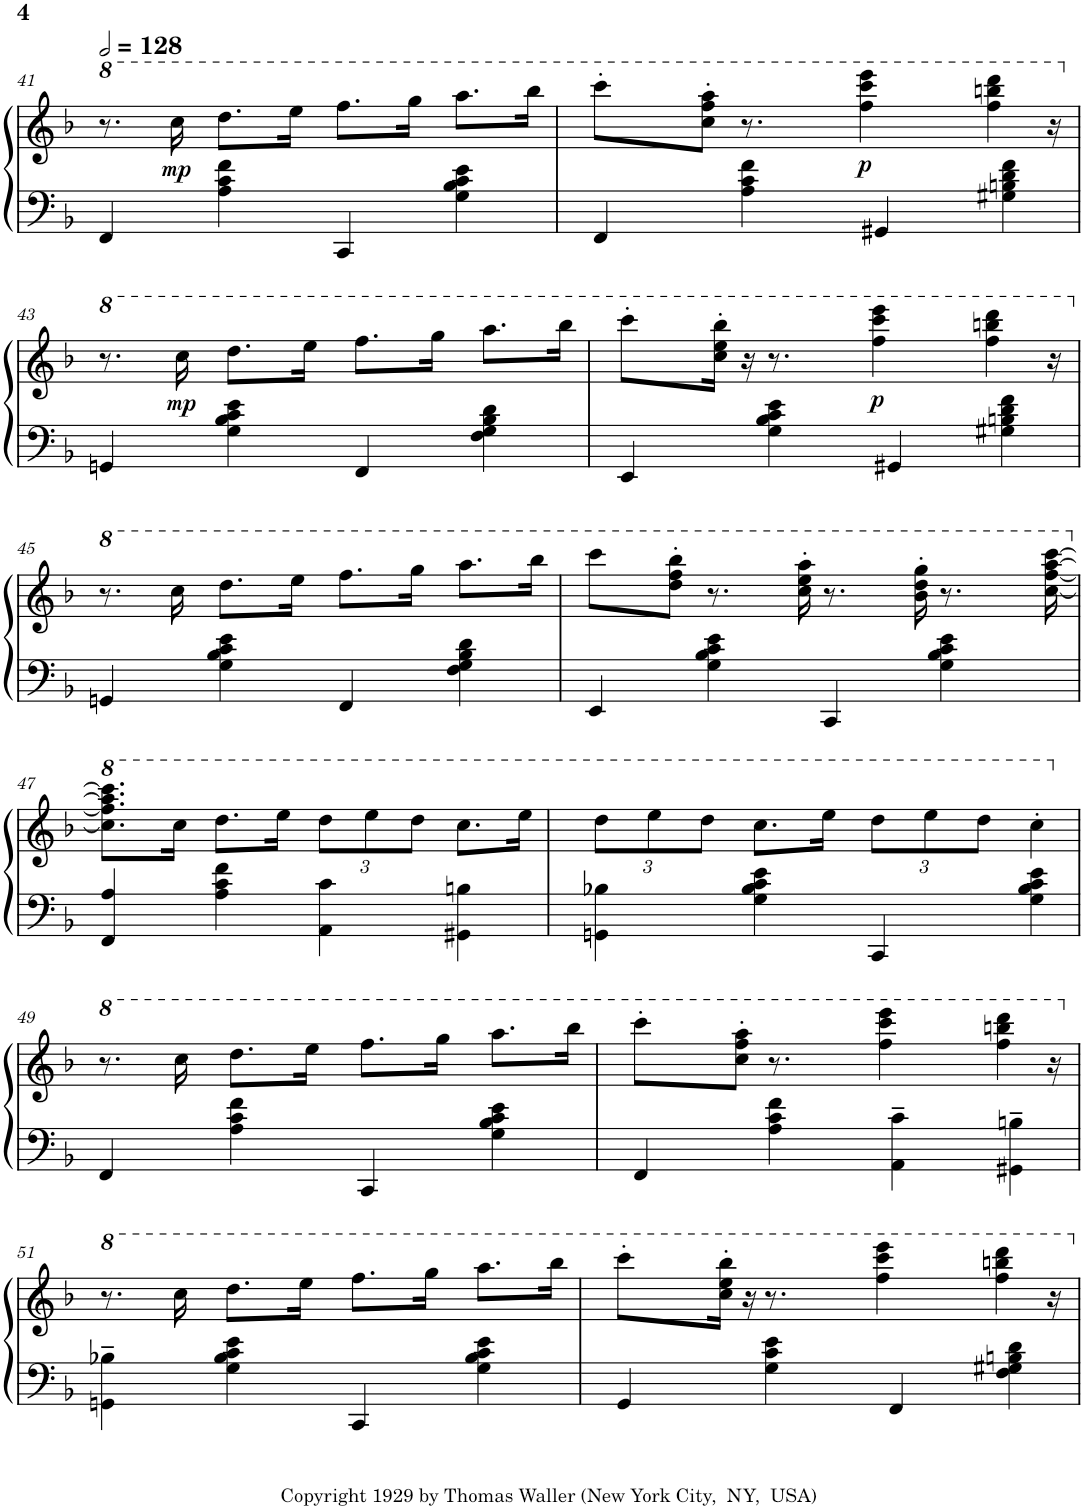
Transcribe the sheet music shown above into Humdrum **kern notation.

**kern	**kern	**dynam
*part1	*part1	*part1
*staff2	*staff1	*staff1/2
*I"Piano	*	*
*I'Pno.	*	*
!!LO:PB:g=z
*clefF4	*clefG2	*
*k[b-]	*k[b-]	*
*M4/4	*M4/4	*
*MM256	*MM256	*
*	*8va	*
=41	=41	=41
4FF/	8.r	.
!	!	!LO:DY:b
.	16ccc\	mp
4A\ 4c\ 4f\	8.ddd\L	.
.	16eee\Jk	.
4CC/	8.fff\L	.
.	16ggg\Jk	.
4G\ 4B-\ 4c\ 4e\	8.aaa\L	.
.	16bbb-\Jk	.
=42	=42	=42
4FF/	8cccc'\L	.
.	8ccc\' 8fff\' 8aaa\'J	.
4A\ 4c\ 4f\	8.r	.
!	!	!LO:DY:b
.	4fff\ 4cccc\ 4eeee\	p
4GG#X/	.	.
.	4fff\ 4bbbn\ 4dddd\	.
4G#X\ 4Bn\ 4d\ 4f\	.	.
.	16r	.
!!LO:LB:g=z
=43	=43	=43
*	*X8va	*
*	*8va	*
4GGn/	8.r	.
!	!	!LO:DY:b
.	16ccc\	mp
4G\ 4B-\ 4c\ 4e\	8.ddd\L	.
.	16eee\Jk	.
4FF/	8.fff\L	.
.	16ggg\Jk	.
4F\ 4G\ 4B-\ 4d\	8.aaa\L	.
.	16bbb-\Jk	.
=44	=44	=44
4EE/	8cccc'\L	.
.	16ccc\' 16eee\' 16bbb-\'Jk	.
.	16r	.
4G\ 4B-\ 4c\ 4e\	8.r	.
!	!	!LO:DY:b
.	4fff\ 4cccc\ 4eeee\	p
4GG#X/	.	.
.	4fff\ 4bbbn\ 4dddd\	.
4G#X\ 4Bn\ 4d\ 4f\	.	.
.	16r	.
!!LO:LB:g=z
=45	=45	=45
*	*X8va	*
*	*8va	*
4GGn/	8.r	.
.	16ccc\	.
4G\ 4B-\ 4c\ 4e\	8.ddd\L	.
.	16eee\Jk	.
4FF/	8.fff\L	.
.	16ggg\Jk	.
4F\ 4G\ 4B-\ 4d\	8.aaa\L	.
.	16bbb-\Jk	.
=46	=46	=46
4EE/	8cccc\L	.
.	8ddd\' 8fff\' 8bbb-\'J	.
4G\ 4B-\ 4c\ 4e\	8.r	.
.	16ccc\' 16eee\' 16aaa\'	.
4CC/	8.r	.
.	16bb-\' 16ddd\' 16ggg\'	.
4G\ 4B-\ 4c\ 4e\	8.r	.
.	[16ccc\ [16fff\ [16aaa\ [16cccc\	.
!!LO:LB:g=z
=47	=47	=47
*	*X8va	*
*	*8va	*
4FF/ 4A/	8.ccc\] 8.fff\] 8.aaa\] 8.cccc\]L	.
.	16ccc\Jk	.
4A\ 4c\ 4f\	8.ddd\L	.
.	16eee\Jk	.
*	*Xbrackettup	*
4AA\ 4c\	12ddd\L	.
.	12eee\	.
.	12ddd\J	.
4GG#X\ 4Bn\	8.ccc\L	.
.	16eee\Jk	.
=48	=48	=48
4GGn\ 4B-X\	12ddd\L	.
.	12eee\	.
.	12ddd\J	.
4G\ 4B-\ 4c\ 4e\	8.ccc\L	.
.	16eee\Jk	.
4CC/	12ddd\L	.
.	12eee\	.
.	12ddd\J	.
4G\ 4B-\ 4c\ 4e\	4ccc'\	.
!!LO:LB:g=z
=49	=49	=49
*	*X8va	*
*	*8va	*
4FF/	8.r	.
.	16ccc\	.
4A\ 4c\ 4f\	8.ddd\L	.
.	16eee\Jk	.
4CC/	8.fff\L	.
.	16ggg\Jk	.
4G\ 4B-\ 4c\ 4e\	8.aaa\L	.
.	16bbb-\Jk	.
=50	=50	=50
4FF/	8cccc'\L	.
.	8ccc\' 8fff\' 8aaa\'J	.
4A\ 4c\ 4f\	8.r	.
.	4fff\ 4cccc\ 4eeee\	.
4AA\~ 4c\~	.	.
.	4fff\ 4bbbn\ 4dddd\	.
4GG#X\~ 4Bn\~	.	.
.	16r	.
!!LO:LB:g=z
=51	=51	=51
*	*X8va	*
*	*8va	*
4GGn\~ 4B-X\~	8.r	.
.	16ccc\	.
4G\ 4B-\ 4c\ 4e\	8.ddd\L	.
.	16eee\Jk	.
4CC/	8.fff\L	.
.	16ggg\Jk	.
4G\ 4B-\ 4c\ 4e\	8.aaa\L	.
.	16bbb-\Jk	.
=52	=52	=52
4GG/	8cccc'\L	.
.	16ccc\' 16eee\' 16bbb-\'Jk	.
.	16r	.
4G\ 4c\ 4e\	8.r	.
.	4fff\ 4cccc\ 4eeee\	.
4FF/	.	.
.	4fff\ 4bbbn\ 4dddd\	.
4F\ 4G#X\ 4Bn\ 4d\	.	.
.	16r	.
*	*X8va	*
=	=	=
*-	*-	*-
